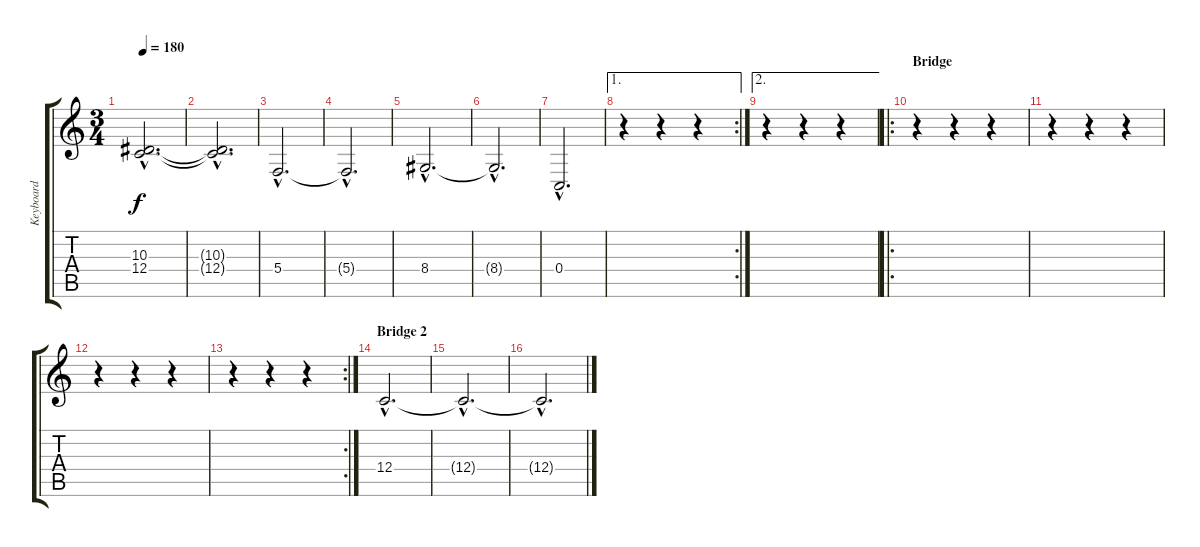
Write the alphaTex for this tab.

\track ("Keyboard" "Keyboard") {instrument pad2warm}
\staff {score tabs}
\tuning (D4 A3 F3 C3 G2 C2) {hide}
\ts (3 4)
\tempo 180
\clef g2
\ks c
(10.3{hac} 12.4{hac}).2{d dy f instrument stringensemble1} |
(10.3{hac t} 12.4{hac t}).2{d} |
5.4{hac}.2{d} |
5.4{hac t}.2{d} |
8.4{hac}.2{d} |
8.4{hac t}.2{d} |
0.4{hac}.2{d} |
\ae 1
\rc 2
r.4 r.4 r.4 |
\ae 2
r.4 r.4 r.4 |
\ro
\section ("" "Bridge")
r.4 r.4 r.4 |
r.4 r.4 r.4 |
r.4 r.4 r.4 |
\rc 2
r.4 r.4 r.4 |
\section ("" "Bridge 2")
12.4{hac}.2{d instrument pad2warm} |
12.4{hac t}.2{d} |
12.4{hac t}.2{d}
